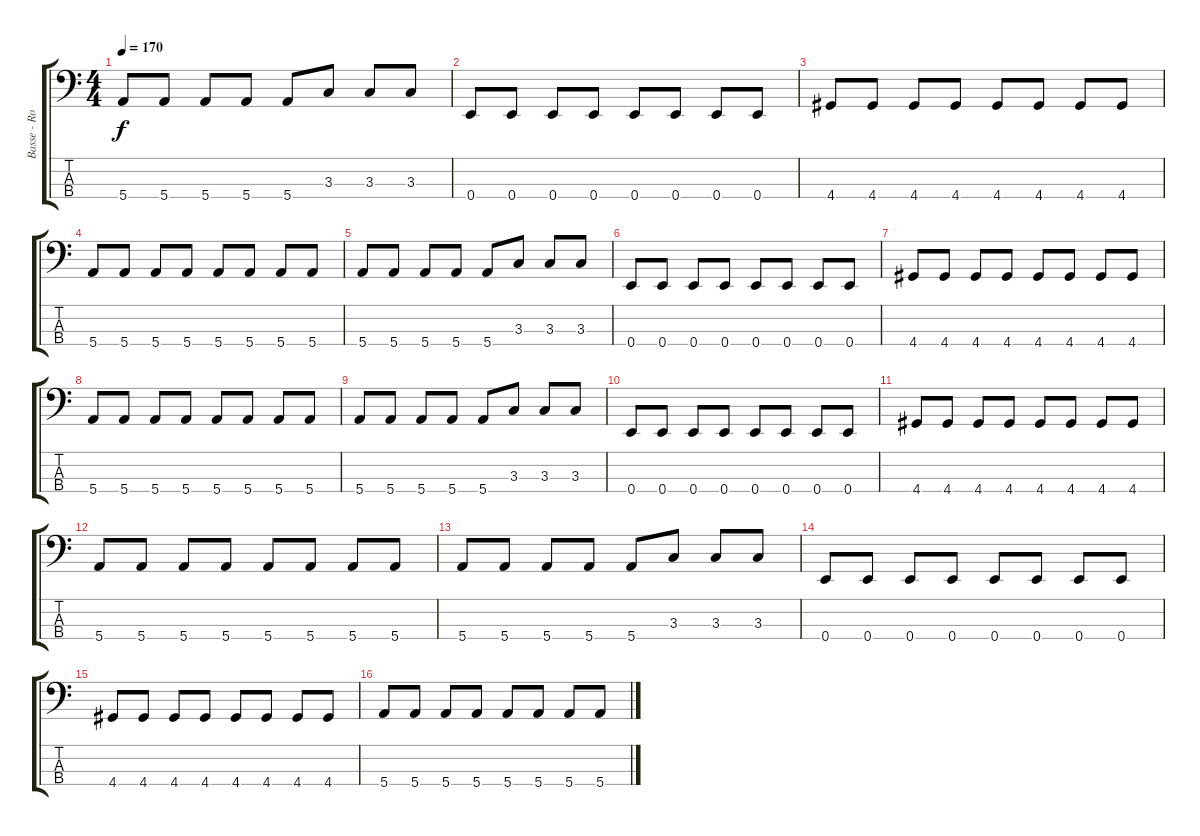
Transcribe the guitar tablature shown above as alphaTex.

\track ("Basse - Rosie Martin" "Basse - Ro") {instrument electricbasspick}
\staff {score tabs}
\tuning (G2 D2 A1 E1) {hide}
\ts (4 4)
\tempo 170
\clef f4
\ks c
5.4.8{dy f} 5.4.8 5.4.8 5.4.8 5.4.8 3.3.8 3.3.8 3.3.8 |
0.4.8 0.4.8 0.4.8 0.4.8 0.4.8 0.4.8 0.4.8 0.4.8 |
4.4.8 4.4.8 4.4.8 4.4.8 4.4.8 4.4.8 4.4.8 4.4.8 |
5.4.8 5.4.8 5.4.8 5.4.8 5.4.8 5.4.8 5.4.8 5.4.8 |
5.4.8 5.4.8 5.4.8 5.4.8 5.4.8 3.3.8 3.3.8 3.3.8 |
0.4.8 0.4.8 0.4.8 0.4.8 0.4.8 0.4.8 0.4.8 0.4.8 |
4.4.8 4.4.8 4.4.8 4.4.8 4.4.8 4.4.8 4.4.8 4.4.8 |
5.4.8 5.4.8 5.4.8 5.4.8 5.4.8 5.4.8 5.4.8 5.4.8 |
5.4.8 5.4.8 5.4.8 5.4.8 5.4.8 3.3.8 3.3.8 3.3.8 |
0.4.8 0.4.8 0.4.8 0.4.8 0.4.8 0.4.8 0.4.8 0.4.8 |
4.4.8 4.4.8 4.4.8 4.4.8 4.4.8 4.4.8 4.4.8 4.4.8 |
5.4.8 5.4.8 5.4.8 5.4.8 5.4.8 5.4.8 5.4.8 5.4.8 |
5.4.8 5.4.8 5.4.8 5.4.8 5.4.8 3.3.8 3.3.8 3.3.8 |
0.4.8 0.4.8 0.4.8 0.4.8 0.4.8 0.4.8 0.4.8 0.4.8 |
4.4.8 4.4.8 4.4.8 4.4.8 4.4.8 4.4.8 4.4.8 4.4.8 |
5.4.8 5.4.8 5.4.8 5.4.8 5.4.8 5.4.8 5.4.8 5.4.8
